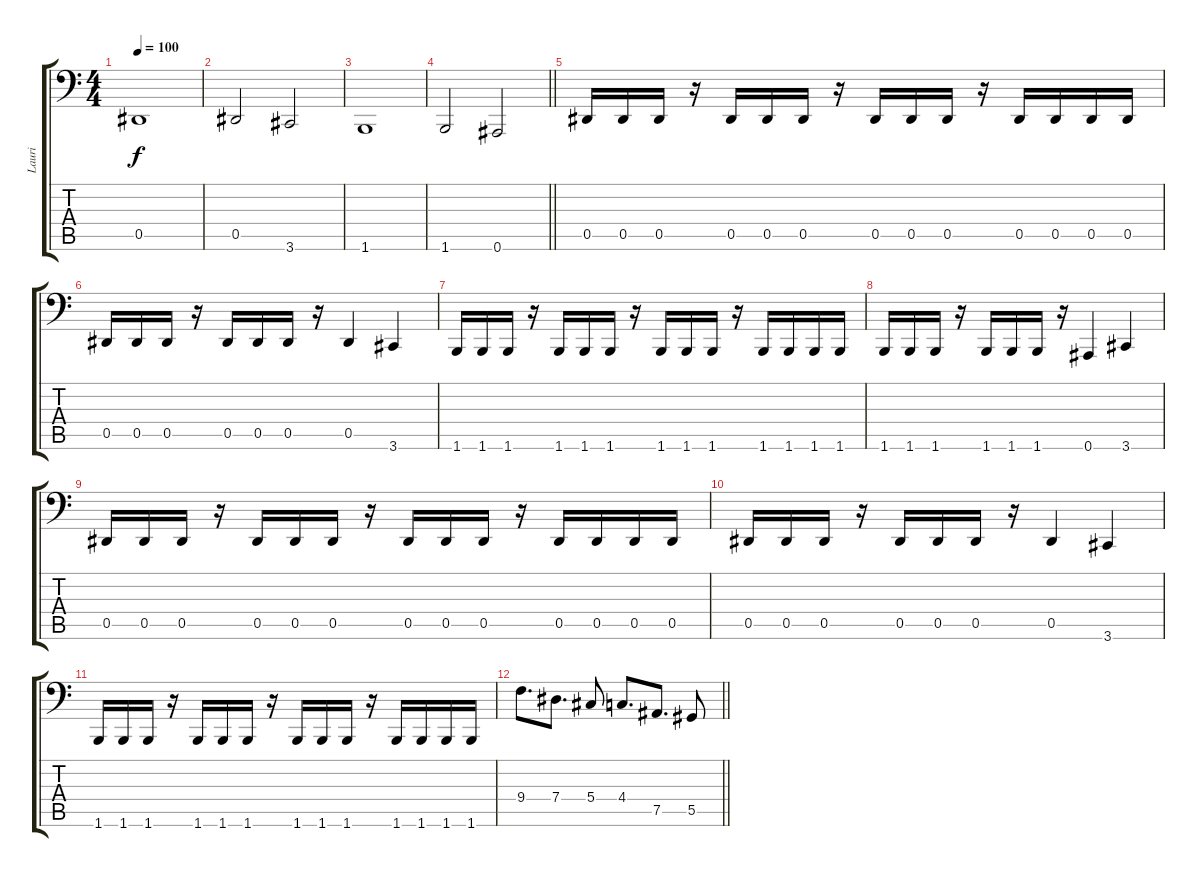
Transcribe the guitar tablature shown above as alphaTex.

\track ("Lauri" "Lauri") {instrument electricbassfinger}
\staff {score tabs}
\tuning (B2 Gb2 Db2 Ab1 Eb1 Bb0) {hide}
\ts (4 4)
\tempo 100
\clef f4
\ks c
0.5.1{dy f} |
0.5.2 3.6.2 |
1.6.1 |
\barLineRight lightlight
1.6.2 0.6.2 |
0.5.16 0.5.16 0.5.16 r.16 0.5.16 0.5.16 0.5.16 r.16 0.5.16 0.5.16 0.5.16 r.16 0.5.16 0.5.16 0.5.16 0.5.16 |
0.5.16 0.5.16 0.5.16 r.16 0.5.16 0.5.16 0.5.16 r.16 0.5.4 3.6.4 |
1.6.16 1.6.16 1.6.16 r.16 1.6.16 1.6.16 1.6.16 r.16 1.6.16 1.6.16 1.6.16 r.16 1.6.16 1.6.16 1.6.16 1.6.16 |
1.6.16 1.6.16 1.6.16 r.16 1.6.16 1.6.16 1.6.16 r.16 0.6.4 3.6.4 |
0.5.16 0.5.16 0.5.16 r.16 0.5.16 0.5.16 0.5.16 r.16 0.5.16 0.5.16 0.5.16 r.16 0.5.16 0.5.16 0.5.16 0.5.16 |
0.5.16 0.5.16 0.5.16 r.16 0.5.16 0.5.16 0.5.16 r.16 0.5.4 3.6.4 |
1.6.16 1.6.16 1.6.16 r.16 1.6.16 1.6.16 1.6.16 r.16 1.6.16 1.6.16 1.6.16 r.16 1.6.16 1.6.16 1.6.16 1.6.16 |
\barLineRight lightlight
9.4.8{d} 7.4.8{d} 5.4.8 4.4.8{d} 7.5.8{d} 5.5.8
